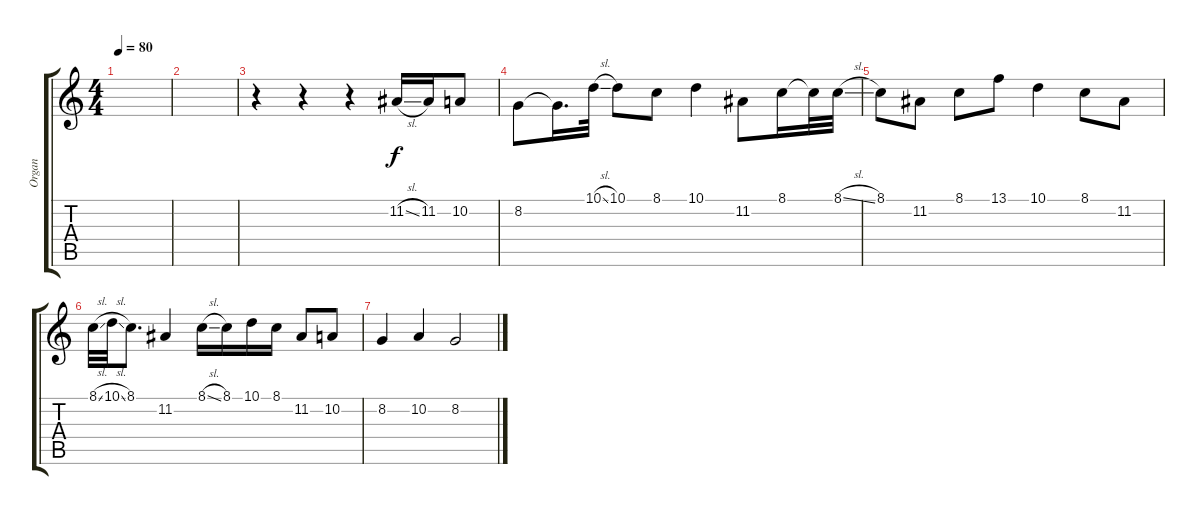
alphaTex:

\track ("Organ" "Organ") {instrument harmonica}
\staff {score tabs}
\tuning (E4 B3 G3 D3 A2 E2) {hide}
\ts (4 4)
\tempo 80
\clef g2
\ks c
|
|
r.4 r.4 r.4 11.2{sl}.16{dy f} 11.2.16 10.2.8 |
8.2.8 8.2{t}.16{d} 10.1{sl}.32 10.1.8 8.1.8 10.1.4 11.2.8 8.1.16 8.1{t}.32 8.1{sl}.32 |
8.1.8 11.2.8 8.1.8 13.1.8 10.1.4 8.1.8 11.2.8 |
8.1{sl}.32 10.1{sl}.32 8.1.8{d} 11.2.4 8.1{sl}.16 8.1.16 10.1.16 8.1.16 11.2.8 10.2.8 |
8.2.4 10.2.4 8.2.2
